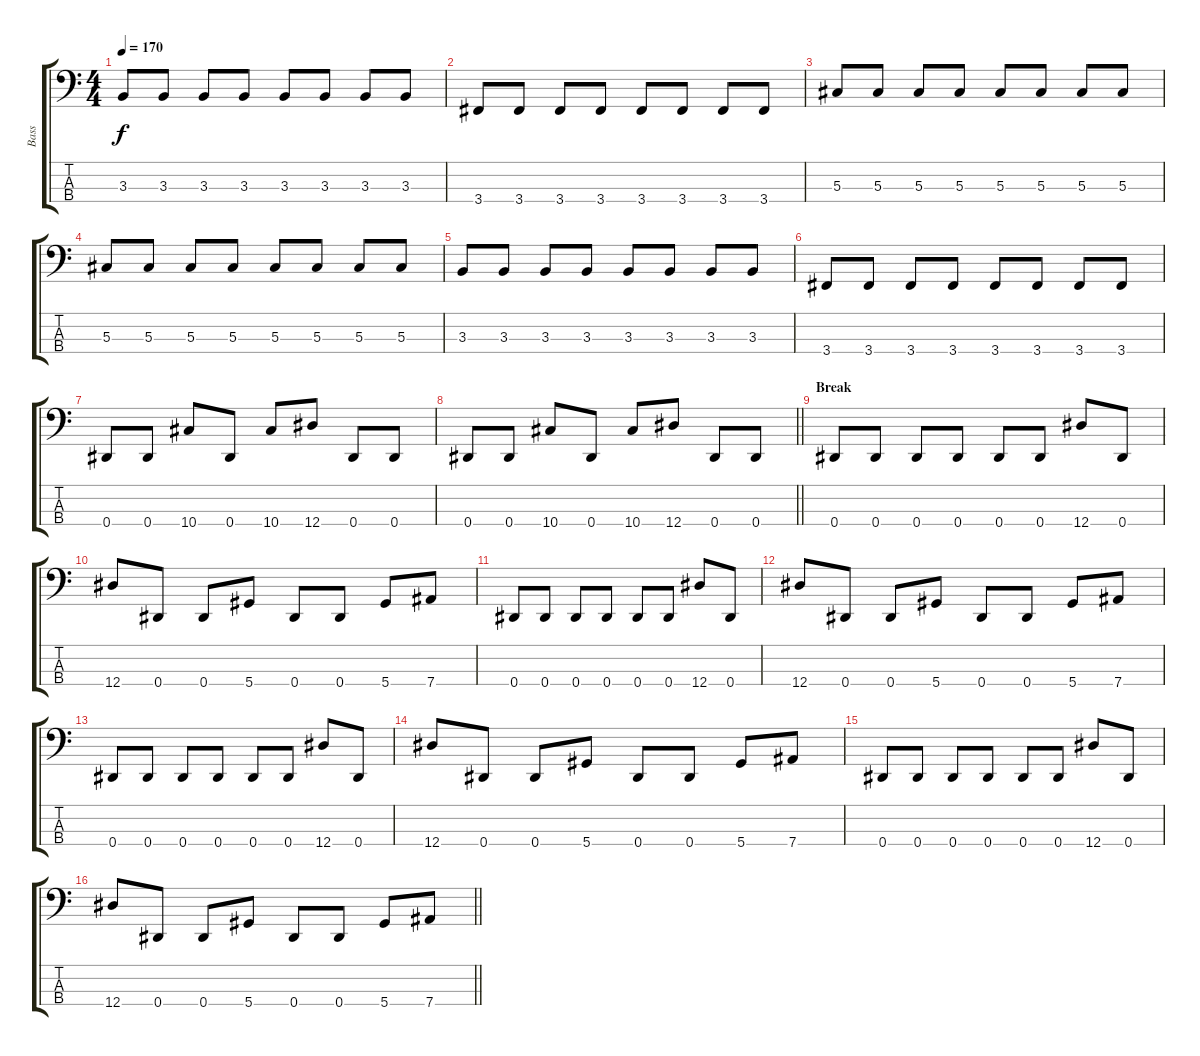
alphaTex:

\track ("Bass" "Bass") {instrument electricbassfinger}
\staff {score tabs}
\tuning (Gb2 Db2 Ab1 Eb1) {hide}
\ts (4 4)
\tempo 170
\clef f4
\ks c
3.3.8{dy f} 3.3.8 3.3.8 3.3.8 3.3.8 3.3.8 3.3.8 3.3.8 |
3.4.8 3.4.8 3.4.8 3.4.8 3.4.8 3.4.8 3.4.8 3.4.8 |
5.3.8 5.3.8 5.3.8 5.3.8 5.3.8 5.3.8 5.3.8 5.3.8 |
5.3.8 5.3.8 5.3.8 5.3.8 5.3.8 5.3.8 5.3.8 5.3.8 |
3.3.8 3.3.8 3.3.8 3.3.8 3.3.8 3.3.8 3.3.8 3.3.8 |
3.4.8 3.4.8 3.4.8 3.4.8 3.4.8 3.4.8 3.4.8 3.4.8 |
0.4.8 0.4.8 10.4.8 0.4.8 10.4.8 12.4.8 0.4.8 0.4.8 |
\barLineRight lightlight
0.4.8 0.4.8 10.4.8 0.4.8 10.4.8 12.4.8 0.4.8 0.4.8 |
\section ("" "Break")
0.4.8 0.4.8 0.4.8 0.4.8 0.4.8 0.4.8 12.4.8 0.4.8 |
12.4.8 0.4.8 0.4.8 5.4.8 0.4.8 0.4.8 5.4.8 7.4.8 |
0.4.8 0.4.8 0.4.8 0.4.8 0.4.8 0.4.8 12.4.8 0.4.8 |
12.4.8 0.4.8 0.4.8 5.4.8 0.4.8 0.4.8 5.4.8 7.4.8 |
0.4.8 0.4.8 0.4.8 0.4.8 0.4.8 0.4.8 12.4.8 0.4.8 |
12.4.8 0.4.8 0.4.8 5.4.8 0.4.8 0.4.8 5.4.8 7.4.8 |
0.4.8 0.4.8 0.4.8 0.4.8 0.4.8 0.4.8 12.4.8 0.4.8 |
\barLineRight lightlight
12.4.8 0.4.8 0.4.8 5.4.8 0.4.8 0.4.8 5.4.8 7.4.8
